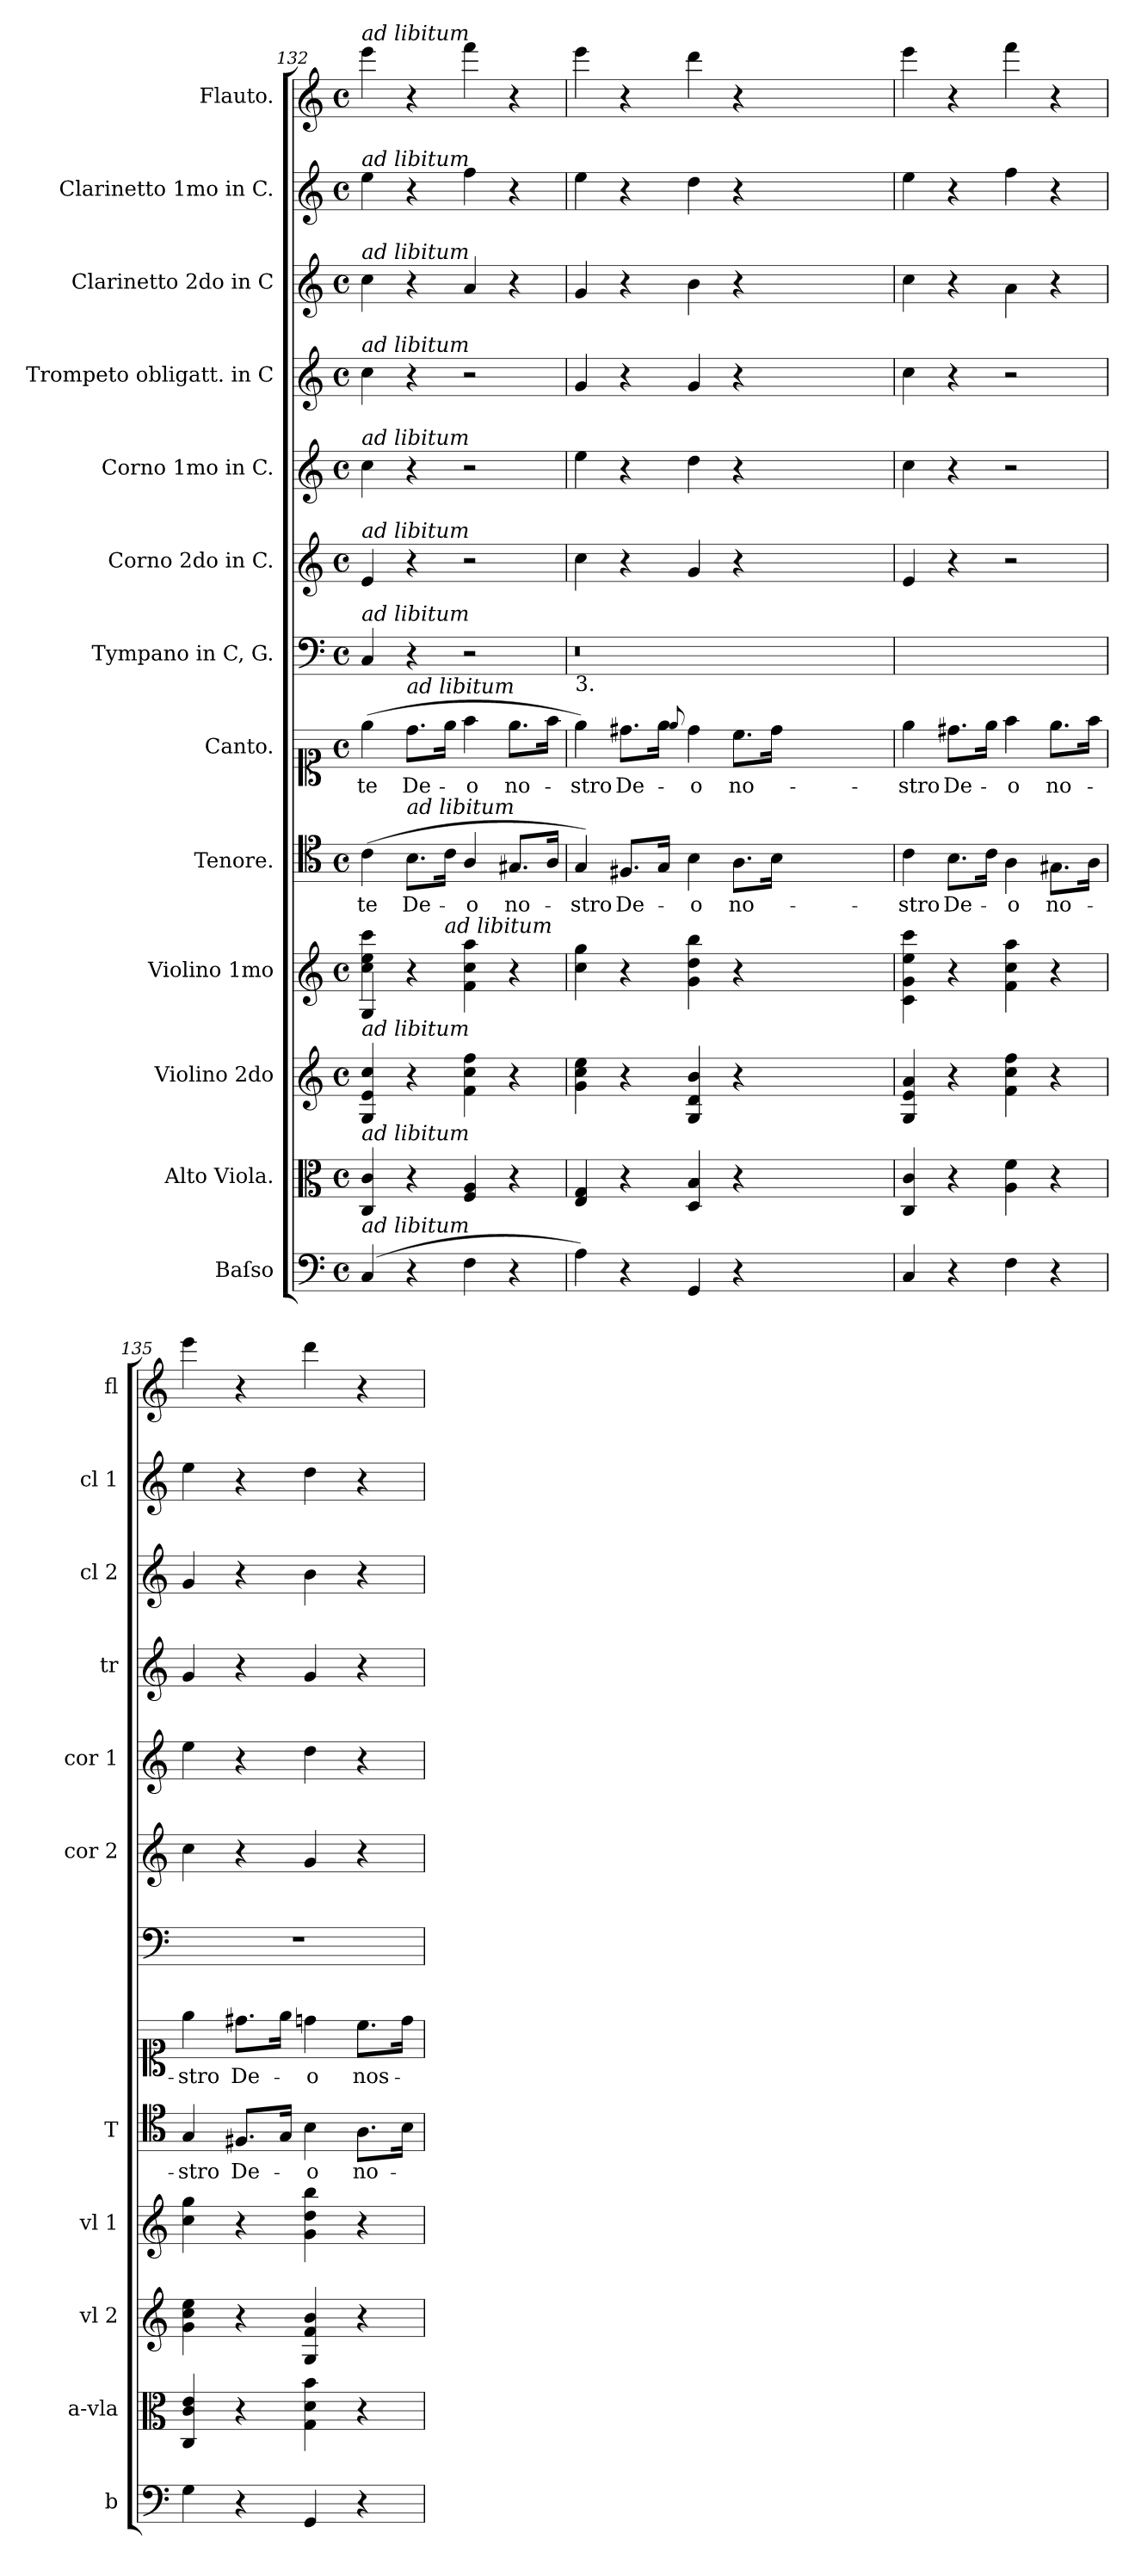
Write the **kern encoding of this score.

**kern	**kern	**kern	**kern	**kern	**text	**kern	**text	**kern	**kern	**kern	**kern	**kern	**kern	**kern
*part13	*part12	*part11	*part10	*part9	*part9	*part8	*part8	*part7	*part6	*part5	*part4	*part3	*part2	*part1
*staff13	*staff12	*staff11	*staff10	*staff9	*staff9	*staff8	*staff8	*staff7	*staff6	*staff5	*staff4	*staff3	*staff2	*staff1
*I"Baſso	*I"Alto Viola.	*I"Violino 2do	*I"Violino 1mo	*I"Tenore.	*	*I"Canto.	*	*I"Tympano in C, G.	*I"Corno 2do in C.	*I"Corno 1mo in C.	*I"Trompeto obligatt. in C	*I"Clarinetto 2do in C	*I"Clarinetto 1mo in C.	*I"Flauto.
*I'b	*I'a-vla	*I'vl 2	*I'vl 1	*I'T	*	*	*	*	*I'cor 2	*I'cor 1	*I'tr	*I'cl 2	*I'cl 1	*I'fl
*clefF4	*clefC3	*clefG2	*clefG2	*clefC4	*	*clefC1	*	*clefF4	*clefG2	*clefG2	*clefG2	*clefG2	*clefG2	*clefG2
*k[]	*k[]	*k[]	*k[]	*k[]	*	*k[]	*	*k[]	*k[]	*k[]	*k[]	*k[]	*k[]	*k[]
*M4/4	*M4/4	*M4/4	*M4/4	*M4/4	*	*M4/4	*	*M4/4	*M4/4	*M4/4	*M4/4	*M4/4	*M4/4	*M4/4
*met(c)	*met(c)	*met(c)	*met(c)	*met(c)	*	*met(c)	*	*met(c)	*met(c)	*met(c)	*met(c)	*met(c)	*met(c)	*met(c)
=132	=132	=132	=132	=132	=132	=132	=132	=132	=132	=132	=132	=132	=132	=132
*	*	*	*^	*	*	*	*	*	*	*	*	*	*	*
!	!	!	!	!	!	!	!	!	!	!	!	!	!	!	!LO:TX:a:i:t=ad libitum
!	!	!	!	!	!	!	!	!	!	!	!	!	!	!LO:TX:a:i:t=ad libitum	!
!	!	!	!	!	!	!	!	!	!	!	!	!	!LO:TX:a:i:t=ad libitum	!	!
!	!	!	!	!	!	!	!	!	!	!	!	!LO:TX:a:i:t=ad libitum	!	!	!
!	!	!	!	!	!	!	!	!	!	!	!LO:TX:a:i:t=ad libitum	!	!	!	!
!	!	!	!	!	!	!	!	!	!	!LO:TX:a:i:t=ad libitum	!	!	!	!	!
!	!	!	!	!	!	!	!	!	!LO:TX:a:i:t=ad libitum	!	!	!	!	!	!
!	!	!LO:TX:a:i:t=ad libitum	!	!	!	!	!	!	!	!	!	!	!	!	!
!	!LO:TX:a:i:t=ad libitum	!	!	!	!	!	!	!	!	!	!	!	!	!	!
!LO:TX:a:i:t=ad libitum	!	!	!	!	!	!	!	!	!	!	!	!	!	!	!
*	*	*	*	*^	*	*	*	*	*	*	*	*	*	*	*
(4C/	4C/ 4c/	4G/ 4e/ 4cc/	4cc\ 4ee\ 4ccc\	4G/	4..ryy	(4c\	-te	(4ee\	-te	4C/	4e/	4cc\	4cc\	4cc\	4ee\	4eee\
!	!	!	!	!	!	!	!	!LO:TX:a:i:t=ad libitum	!	!	!	!	!	!	!	!
!	!	!	!	!	!	!LO:TX:a:i:t=ad libitum	!	!	!	!	!	!	!	!	!	!
4r	4r	4r	4r	4ryy	.	8.B\L	De-	8.dd\L	De-	4r	4r	4r	4r	4r	4r	4r
!	!	!	!	!	!LO:TX:a:i:t=ad libitum	!	!	!	!	!	!	!	!	!	!	!
.	.	.	.	.	2ryy	16c\Jk	.	16ee\Jk	.	.	.	.	.	.	.	.
4F\	4F/ 4A/	4f\ 4cc\ 4ff\	4f\ 4cc\ 4aa\	2ryy	.	4A/	-o	4ff\	-o	2r	2r	2r	2r	4a/	4ff\	4fff\
4r	4r	4r	4r	.	.	8.G#X/L	no-	8.ee\L	no-	.	.	.	.	4r	4r	4r
.	.	.	.	.	16ryy	16A/Jk	.	16ff\Jk	.	.	.	.	.	.	.	.
=133	=133	=133	=133	=133	=133	=133	=133	=133	=133	=133	=133	=133	=133	=133	=133	=133
!	!	!	!	!	!	!	!	!	!	!LO:TX:b:t=3.	!	!	!	!	!	!
*	*	*	*v	*v	*v	*	*	*	*	*	*	*	*	*	*	*
4A\)	4E/ 4G/	4g\ 4cc\ 4ee\	4cc\ 4gg\	4G/)	-stro	4ee\)	-stro	0r	4cc\	4ee\	4g/	4g/	4ee\	4eee\
4r	4r	4r	4r	8.F#X/L	De-	8.dd#X\L	De-	.	4r	4r	4r	4r	4r	4r
.	.	.	.	16G/Jk	.	16ee\Jk	.	.	.	.	.	.	.	.
.	.	.	.	.	.	8qqee/	.	.	.	.	.	.	.	.
4GG/	4D/ 4B/	4G/ 4d/ 4b/	4g\ 4dd\ 4bb\	4B\	-o	4dd#\	-o	.	4g/	4dd\	4g/	4b\	4dd\	4ddd\
4r	4r	4r	4r	8.A\L	no-	8.cc\L	no-	.	4r	4r	4r	4r	4r	4r
.	.	.	.	16B\Jk	.	16dd#\Jk	.	.	.	.	.	.	.	.
1ryy	1ryy	1ryy	1ryy	1ryy	.	1ryy	.	.	1ryy	1ryy	1ryy	1ryy	1ryy	1ryy
=134	=134	=134	=134	=134	=134	=134	=134	=134	=134	=134	=134	=134	=134	=134
4C/	4C/ 4c/	4G/ 4e/ 4a/	4c\ 4g\ 4ee\ 4ccc\	4c\	-stro	4ee\	-stro	1ryy	4e/	4cc\	4cc\	4cc\	4ee\	4eee\
4r	4r	4r	4r	8.B\L	De-	8.dd#X\L	De-	.	4r	4r	4r	4r	4r	4r
.	.	.	.	16c\Jk	.	16ee\Jk	.	.	.	.	.	.	.	.
4F\	4A\ 4f\	4f\ 4cc\ 4ff\	4f\ 4cc\ 4aa\	4A\	-o	4ff\	-o	.	2r	2r	2r	4a\	4ff\	4fff\
4r	4r	4r	4r	8.G#X\L	no-	8.ee\L	no-	.	.	.	.	4r	4r	4r
.	.	.	.	16A\Jk	.	16ff\Jk	.	.	.	.	.	.	.	.
=135	=135	=135	=135	=135	=135	=135	=135	=135	=135	=135	=135	=135	=135	=135
4G\	4C/ 4c/ 4e/	4g\ 4cc\ 4ee\	4cc\ 4gg\	4G/	-stro	4ee\	-stro	1r	4cc\	4ee\	4g/	4g/	4ee\	4eee\
4r	4r	4r	4r	8.F#X/L	De-	8.dd#X\L	De-	.	4r	4r	4r	4r	4r	4r
.	.	.	.	16G/Jk	.	16ee\Jk	.	.	.	.	.	.	.	.
4GG/	4G\ 4d\ 4b\	4G/ 4f/ 4b/	4g\ 4dd\ 4bb\	4B\	-o	4ddn\	-o	.	4g/	4dd\	4g/	4b\	4dd\	4ddd\
4r	4r	4r	4r	8.A\L	no-	8.cc\L	nos-	.	4r	4r	4r	4r	4r	4r
.	.	.	.	16B\Jk	.	16dd\Jk	.	.	.	.	.	.	.	.
=	=	=	=	=	=	=	=	=	=	=	=	=	=	=
*-	*-	*-	*-	*-	*-	*-	*-	*-	*-	*-	*-	*-	*-	*-
